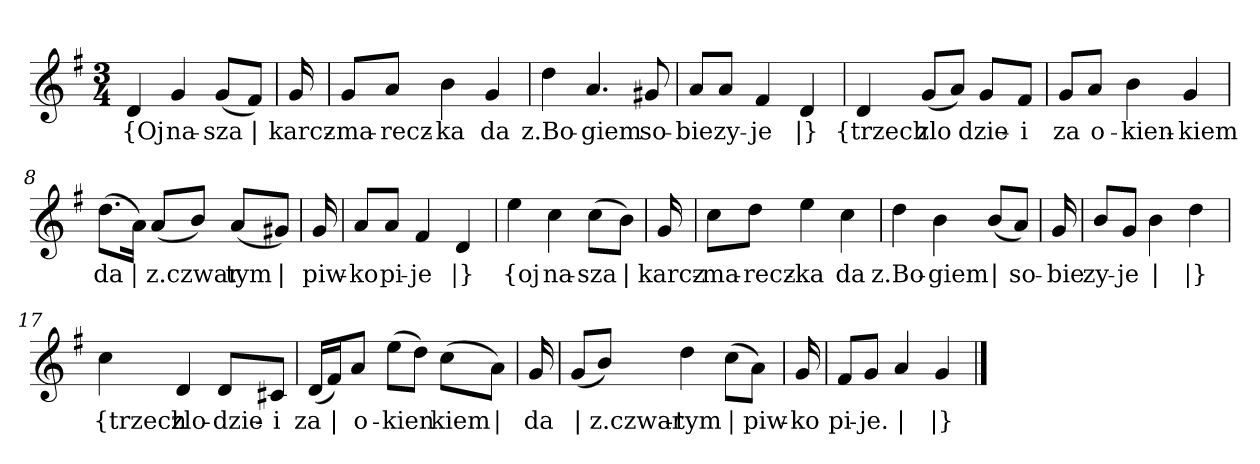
**kern	**text
*part1	*part1
*staff1	*staff1
*clefG2	*
*k[f#]	*
*G:	*
*M3/4	*
=	=
4d	{Oj
4g	na-
(8g/L	-sza
8f#/J)	|
=2y	=2y
16g	karcz-
=3	=3
8g/L	-ma-
8a/J	-recz-
4b	-ka
4g	da
=4	=4
4dd	z.Bo-
4.a	-giem
8g#X	so-
=5	=5
8a/L	-bie
8a/J	zy-
4f#	-je
4d	|}
=6y	=6y
4d	{trzech
(8g/L	zlo
8a/J)	--
8g/L	-dzie-
8f#/J	-i
=7	=7
8g/L	za
8a/J	o-
4b	-kien-
4g	-kiem
=8	=8
(8.dd\L	da
16a\Jk)	|
(8a/L	z.czwar
8b/J)	--
(8a/L	-tym
8g#X/J)	|
=9y	=9y
16g	piw-
=10	=10
8a/L	-ko
8a/J	pi-
4f#	-je
4d	|}
=11y	=11y
4ee	{oj
4cc	na-
(8cc\L	-sza
8b\J)	|
=12y	=12y
16g	karcz-
=13	=13
8cc\L	-ma-
8dd\J	-recz-
4ee	-ka
4cc	da
=14	=14
4dd	z.Bo-
4b	-giem
(8b/L	|
8a/J)	so-
=15y	=15y
16g	-bie
=16	=16
8b/L	zy-
8g/J	-je
4b	|
4dd	|}
=17y	=17y
4cc	{trzech
4d	zlo-
8d/L	-dzie-
8c#X/J	-i
=18	=18
(16d/LL	za
16f#/J)	|
8a/J	o-
(8ee\L	-kien
8dd\J)	--
(8cc\L	-kiem
8a\J)	|
=19y	=19y
16g	da
=20	=20
(8g/L	|
8b/J)	z.czwar-
4dd	-tym
(8cc\L	|
8a\J)	piw-
=21y	=21y
16g	-ko
=22	=22
8f#/L	pi-
8g/J	-je.
4a	|
4g	|}
==	==
*-	*-
